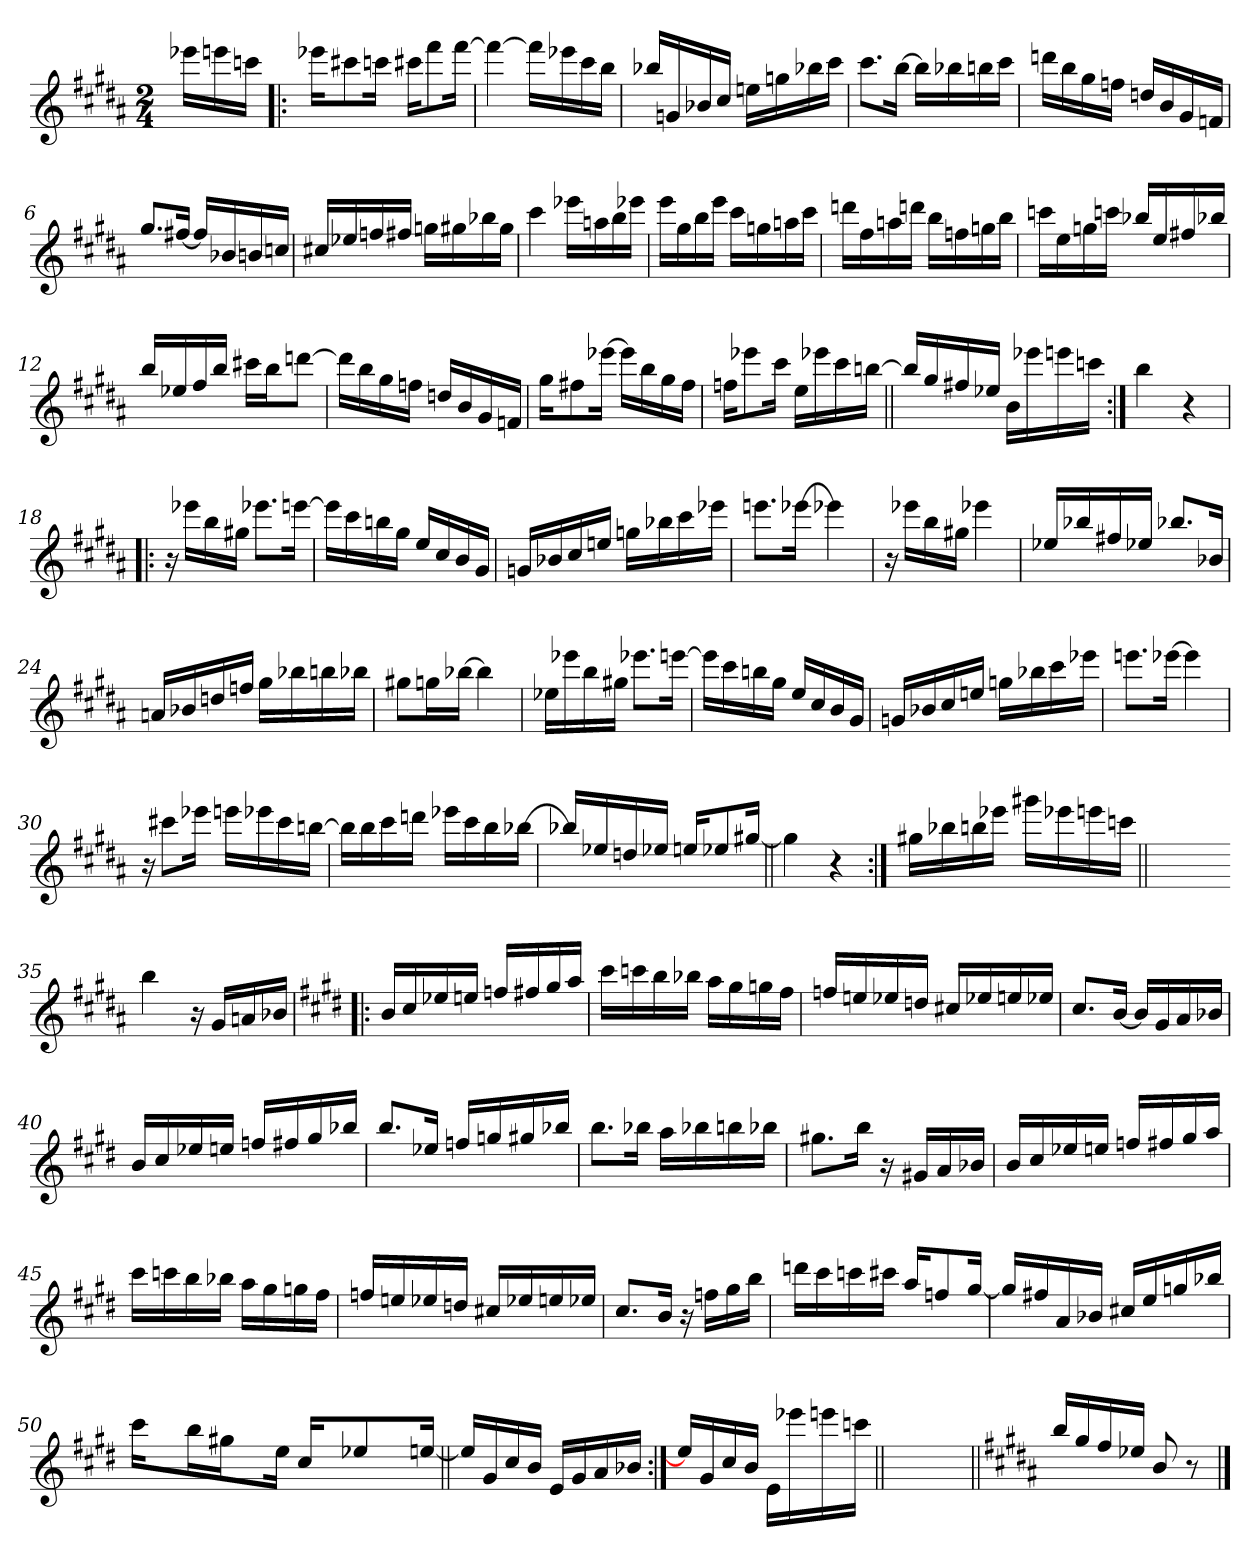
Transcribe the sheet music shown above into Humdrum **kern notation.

**kern
*part1
*staff1
*clefG2
*k[f#c#g#d#a#]
*B:
*M2/4
=
16eee-X\LL
16eeen\
16cccn\JJ
=1!|:
16eee-X\KL
8ccc#X\
16cccn\Jk
16ccc#X\KL
8fff#\
[16fff#\Jk
=2
4fff#\_
16fff#\LL]
16eee-X\
16ccc#\
16bb\JJ
=3
16bb-X/LL
16gn/
16b-X/
16cc#/JJ
16een\LL
16ggn\
16bb-X\
16ccc#\JJ
=4
8.ccc#\L
[16bb\Jk
16bb\LL]
16bb-X\
16bbn\
16ccc#\JJ
!!LO:LB:g=z
=5
16dddn\LL
16bb\
16gg#\
16ffn\JJ
16ddn/LL
16b/
16g#/
16fn/JJ
=6
8.gg#/L
[16ff#X/Jk
16ff#/LL]
16b-X/
16bn/
16ccn/JJ
=7
16cc#X/LL
16ee-X/
16ffn/
16ff#X/JJ
16ggn\LL
16gg#X\
16bb-X\
16gg#\JJ
=8
4ccc#\
16eee-X\LL
16aan\
16bb\
16eee-X\JJ
!!LO:LB:g=z
=9
16eee\LL
16gg#\
16bb\
16eee\JJ
16ccc#\LL
16ggn\
16aan\
16ccc#\JJ
=10
16dddn\LL
16ff#\
16aan\
16dddn\JJ
16bb\LL
16ffn\
16ggn\
16bb\JJ
=11
16cccn\LL
16ee\
16ggn\
16cccn\JJ
16bb-X/LL
16ee/
16ff#X/
16bb-X/JJ
=12
16bb/LL
16ee-X/
16ff#/
16bb/JJ
16ccc#X\LL
16bb\J
[8dddn\J
!!LO:LB:g=z
=13
16dddn\LL]
16bb\
16gg#\
16ffn\JJ
16ddn/LL
16b/
16g#/
16fn/JJ
=14
16gg#\KL
8ff#X\
[16eee-X\Jk
16eee-\LL]
16bb\
16gg#\
16ff#\JJ
=15
16ffn\KL
8eee-X\
16ccc#\Jk
16ee\LL
16eee-X\
16ccc#\
[16bbn\JJ
=16||
16bb/LL]
16gg#/
16ff#X/
16ee-X/JJ
16b\LL
16eee-X\
16eeen\
16cccn\JJ
!!LO:LB:g=z
=17:|!
4bb\
4r
=18!|:
16r
16eee-X\LL
16bb\
16gg#X\JJ
8.eee-X\L
[16eeen\Jk
=19
16eee\LL]
16ccc#\
16bbn\
16gg#\JJ
16ee/LL
16cc#/
16b/
16g#/JJ
=20
16gn/LL
16b-X/
16cc#/
16een/JJ
16ggn\LL
16bb-X\
16ccc#\
16eee-X\JJ
!!LO:LB:g=z
=21
8.eeen\L
[16eee-X\Jk
4eee-X\]
=22
16r
16eee-X\LL
16bb\
16gg#X\JJ
4eee-X\
=23
16ee-X/LL
16bb-X/
16ff#X/
16ee-X/JJ
8.bb-X/L
16b-X/Jk
=24
16an/LL
16b-X/
16ddn/
16ffn/JJ
16gg#\LL
16bb-X\
16bbn\
16bb-X\JJ
!!LO:LB:g=z
=25
8gg#X\L
16ggn\L
[16bb-X\JJ
4bb-\]
=26
16ee-X\LL
16eee-X\
16bb\
16gg#X\JJ
8.eee-X\L
[16eeen\Jk
=27
16eee\LL]
16ccc#\
16bbn\
16gg#\JJ
16ee/LL
16cc#/
16b/
16g#/JJ
=28
16gn/LL
16b-X/
16cc#/
16een/JJ
16ggn\LL
16bb-X\
16ccc#\
16eee-X\JJ
!!LO:LB:g=z
=29
8.eeen\L
[16eee-X\Jk
4eee-\]
=30
16r
8ccc#X\L
16eee-X\Jk
16eeen\LL
16eee-X\
16ccc#\
[16bbn\JJ
=31
16bb\LL]
16bb\
16ccc#\
16dddn\JJ
16eee-X\LL
16ccc#\
16bb\
[16bb-X\JJ
=32
16bb-X/LL]
16ee-X/
16ddn/
16ee-X/JJ
16een/KL
8ee-X/
[16gg#X/Jk
!!LO:LB:g=z
=33||
4gg#\]
4r
=34:|!
16gg#X\LL
16bb-X\
16bbn\
16eee-X\JJ
16ggg#X\LL
16eee-X\
16eeen\
16cccn\JJ
=34X341||
2ryy
!!LO:PB:g=z
=35-
4bb\
16r
16g#/LL
16an/
16b-X/JJ
=36!|:
*k[f#c#g#d#]
*E:
16b/LL
16cc#/
16ee-X/
16een/JJ
16ffn/LL
16ff#X/
16gg#/
16aa/JJ
=37
16ccc#\LL
16cccn\
16bb\
16bb-X\JJ
16aa\LL
16gg#\
16ggn\
16ff#\JJ
=38
16ffn/LL
16een/
16ee-X/
16ddn/JJ
16cc#X/LL
16ee-X/
16een/
16ee-X/JJ
!!LO:LB:g=z
=39
8.cc#/L
[16b/Jk
16b/LL]
16g#/
16a/
16b-X/JJ
=40
16b/LL
16cc#/
16ee-X/
16een/JJ
16ffn/LL
16ff#X/
16gg#/
16bb-X/JJ
=41
8.bb/L
16ee-X/Jk
16ffn/LL
16ggn/
16gg#X/
16bb-X/JJ
=42
8.bb\L
16bb-X\Jk
16aa\LL
16bb-X\
16bbn\
16bb-X\JJ
!!LO:LB:g=z
=43
8.gg#X\L
16bb\Jk
16r
16g#X/LL
16a/
16b-X/JJ
=44
16b/LL
16cc#/
16ee-X/
16een/JJ
16ffn/LL
16ff#X/
16gg#/
16aa/JJ
=45
16ccc#\LL
16cccn\
16bb\
16bb-X\JJ
16aa\LL
16gg#\
16ggn\
16ff#\JJ
=46
16ffn/LL
16een/
16ee-X/
16ddn/JJ
16cc#X/LL
16ee-X/
16een/
16ee-X/JJ
!!LO:LB:g=z
=47
8.cc#/L
16b/Jk
16r
16ffn\LL
16gg#\
16bb\JJ
=48
16dddn\LL
16ccc#\
16cccn\
16ccc#X\JJ
16aa/KL
8ffn/
[16gg#/Jk
=49
16gg#/LL]
16ff#X/
16a/
16b-X/JJ
16cc#X/LL
16ee/
16ggn/
16bb-X/JJ
=50
16ccc#\LL
8ryy
16bb\
16gg#X\
8ryy
16ee\JJ
16cc#/KL
8ryy
8ee-X/
8ryy
[>16een/Jk
!!LO:LB:g=z
=51||
16ee/LL]
16g#/
16cc#/
16b/JJ
16e/LL
16g#/
16a/
16b-X/JJ
=52:|!
16ee/LL]
16g#/
16cc#/
16b/JJ
16e\LL
16eee-X\
16eeen\
16cccn\JJ
=52X522||
2ryy
=53||
*k[f#c#g#d#a#]
*B:
16bb/LL
16gg#/
16ff#/
16ee-X/JJ
8b/
8r
==
*-
